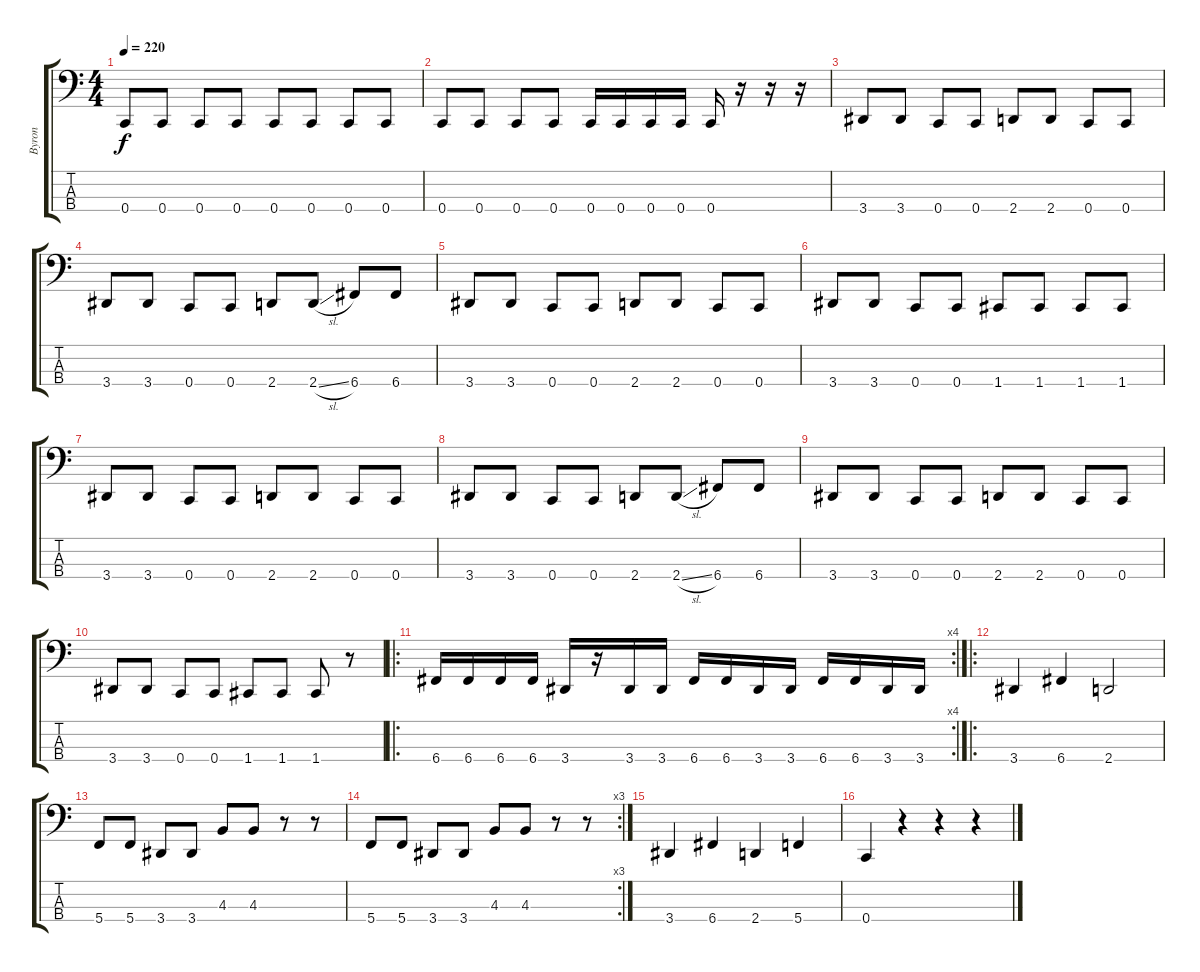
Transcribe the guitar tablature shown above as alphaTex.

\track ("Byron" "Byron") {instrument electricbasspick}
\staff {score tabs}
\tuning (G2 C2 G1 C1) {hide}
\ts (4 4)
\tempo 220
\clef f4
\ks c
0.4.8{dy f} 0.4.8 0.4.8 0.4.8 0.4.8 0.4.8 0.4.8 0.4.8 |
0.4.8 0.4.8 0.4.8 0.4.8 0.4.16 0.4.16 0.4.16 0.4.16 0.4.16 r.16 r.16 r.16 |
3.4.8 3.4.8 0.4.8 0.4.8 2.4.8 2.4.8 0.4.8 0.4.8 |
3.4.8 3.4.8 0.4.8 0.4.8 2.4.8 2.4{sl}.8 6.4.8 6.4.8 |
3.4.8 3.4.8 0.4.8 0.4.8 2.4.8 2.4.8 0.4.8 0.4.8 |
3.4.8 3.4.8 0.4.8 0.4.8 1.4.8 1.4.8 1.4.8 1.4.8 |
3.4.8 3.4.8 0.4.8 0.4.8 2.4.8 2.4.8 0.4.8 0.4.8 |
3.4.8 3.4.8 0.4.8 0.4.8 2.4.8 2.4{sl}.8 6.4.8 6.4.8 |
3.4.8 3.4.8 0.4.8 0.4.8 2.4.8 2.4.8 0.4.8 0.4.8 |
3.4.8 3.4.8 0.4.8 0.4.8 1.4.8 1.4.8 1.4.8 r.8 |
\ro
\rc 4
6.4.16 6.4.16 6.4.16 6.4.16 3.4.16 r.16 3.4.16 3.4.16 6.4.16 6.4.16 3.4.16 3.4.16 6.4.16 6.4.16 3.4.16 3.4.16 |
\ro
3.4.4 6.4.4 2.4.2 |
5.4.8 5.4.8 3.4.8 3.4.8 4.3.8 4.3.8 r.8 r.8 |
\rc 3
5.4.8 5.4.8 3.4.8 3.4.8 4.3.8 4.3.8 r.8 r.8 |
3.4.4 6.4.4 2.4.4 5.4.4 |
0.4.4 r.4 r.4 r.4
